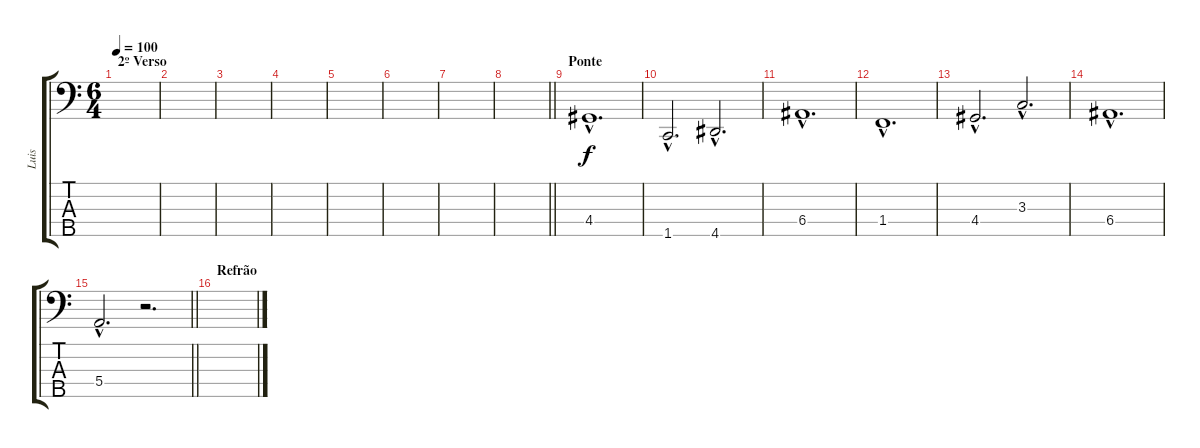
\track ("Luis" "Luis") {instrument electricbassfinger}
\staff {score tabs}
\tuning (G2 D2 A1 E1 B0) {hide}
\ts (6 4)
\section ("" "2º Verso")
\tempo 100
\clef f4
\ks c
|
|
|
|
|
|
|
\barLineRight lightlight
|
\section ("" "Ponte")
4.4{hac}.1{d} |
1.5{hac}.2{d} 4.5{hac}.2{d} |
6.4{hac}.1{d} |
1.4{hac}.1{d} |
4.4{hac}.2{d} 3.3{hac}.2{d} |
6.4{hac}.1{d} |
\barLineRight lightlight
5.4{hac}.2{d} r.2{d} |
\section ("" "Refrão")
